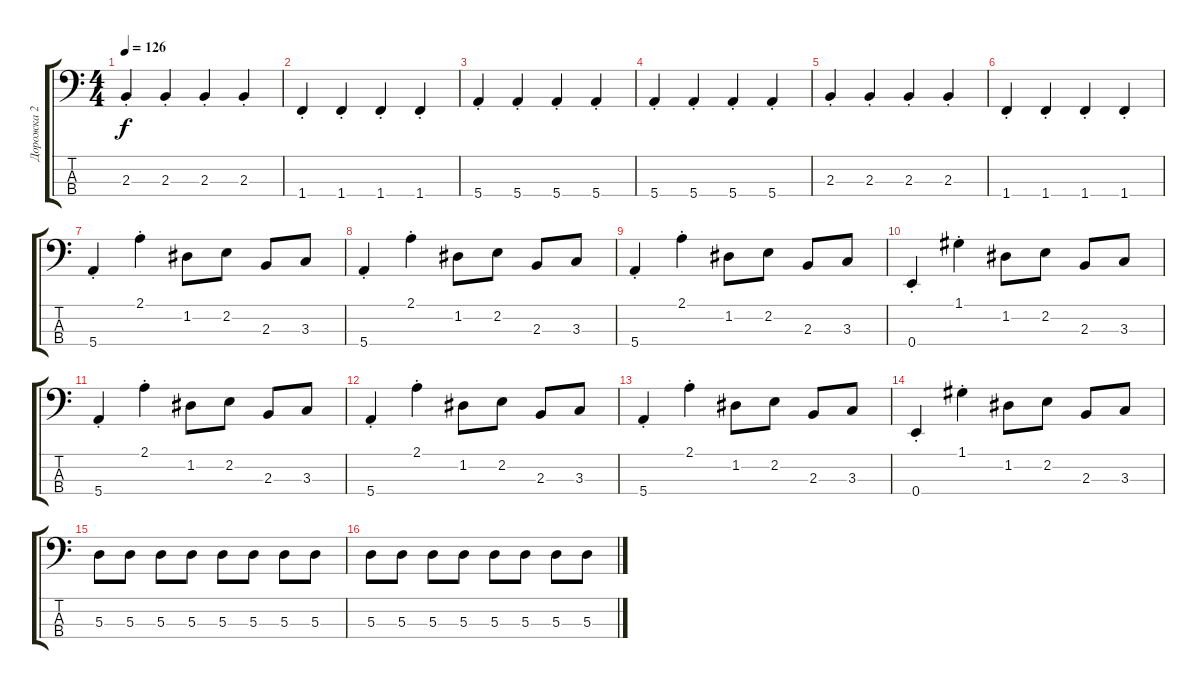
\track ("Дорожка 2" "Дорожка 2") {instrument electricbasspick}
\staff {score tabs}
\tuning (G2 D2 A1 E1) {hide}
\ts (4 4)
\tempo 126
\clef f4
\ks c
2.3{st}.4{dy f} 2.3{st}.4 2.3{st}.4 2.3{st}.4 |
1.4{st}.4 1.4{st}.4 1.4{st}.4 1.4{st}.4 |
5.4{st}.4 5.4{st}.4 5.4{st}.4 5.4{st}.4 |
5.4{st}.4 5.4{st}.4 5.4{st}.4 5.4{st}.4 |
2.3{st}.4 2.3{st}.4 2.3{st}.4 2.3{st}.4 |
1.4{st}.4 1.4{st}.4 1.4{st}.4 1.4{st}.4 |
5.4{st}.4 2.1{st}.4 1.2.8 2.2.8 2.3.8 3.3.8 |
5.4{st}.4 2.1{st}.4 1.2.8 2.2.8 2.3.8 3.3.8 |
5.4{st}.4 2.1{st}.4 1.2.8 2.2.8 2.3.8 3.3.8 |
0.4{st}.4 1.1{st}.4 1.2.8 2.2.8 2.3.8 3.3.8 |
5.4{st}.4 2.1{st}.4 1.2.8 2.2.8 2.3.8 3.3.8 |
5.4{st}.4 2.1{st}.4 1.2.8 2.2.8 2.3.8 3.3.8 |
5.4{st}.4 2.1{st}.4 1.2.8 2.2.8 2.3.8 3.3.8 |
0.4{st}.4 1.1{st}.4 1.2.8 2.2.8 2.3.8 3.3.8 |
5.3.8 5.3.8 5.3.8 5.3.8 5.3.8 5.3.8 5.3.8 5.3.8 |
5.3.8 5.3.8 5.3.8 5.3.8 5.3.8 5.3.8 5.3.8 5.3.8
